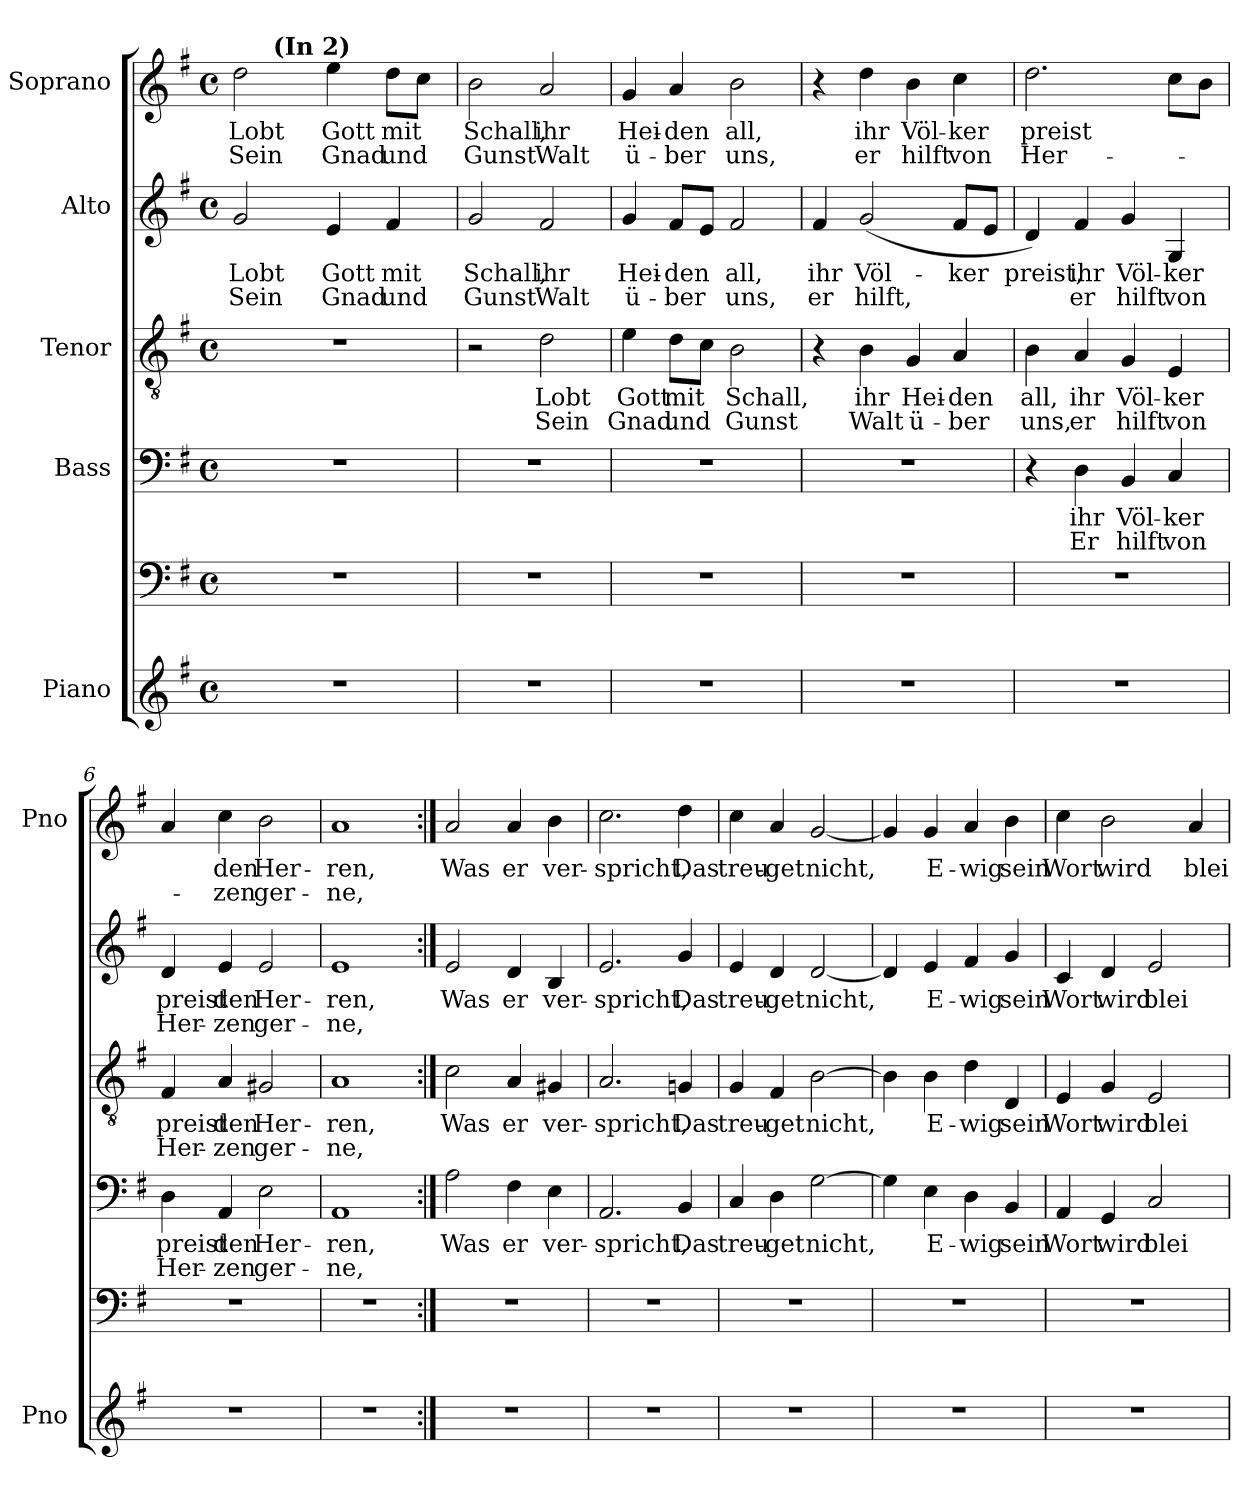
**kern	**kern	**kern	**text	**text	**kern	**text	**text	**kern	**text	**text	**kern	**text	**text
*part6	*part5	*part4	*part4	*part4	*part3	*part3	*part3	*part2	*part2	*part2	*part1	*part1	*part1
*staff6	*staff5	*staff4	*staff4	*staff4	*staff3	*staff3	*staff3	*staff2	*staff2	*staff2	*staff1	*staff1	*staff1
*I"Piano	*	*I"Bass	*	*	*I"Tenor	*	*	*I"Alto	*	*	*I"Soprano	*	*
*I'Pno	*	*	*	*	*	*	*	*	*	*	*I'Pno	*	*
*clefG2	*clefF4	*clefF4	*	*	*clefGv2	*	*	*clefG2	*	*	*clefG2	*	*
*k[f#]	*k[f#]	*k[f#]	*	*	*k[f#]	*	*	*k[f#]	*	*	*k[f#]	*	*
*G:	*G:	*G:	*	*	*G:	*	*	*G:	*	*	*G:	*	*
*M4/4	*M4/4	*M4/4	*	*	*M4/4	*	*	*M4/4	*	*	*M4/4	*	*
*met(c)	*met(c)	*met(c)	*	*	*met(c)	*	*	*met(c)	*	*	*met(c)	*	*
=1	=1	=1	=1	=1	=1	=1	=1	=1	=1	=1	=1	=1	=1
*	*	*	*	*	*	*	*	*	*	*	*^	*	*
1r	1r	1r	.	.	1r	.	.	2g/	Lobt	Sein	2dd\	8.ryy	Lobt	Sein
!	!	!	!	!	!	!	!	!	!	!	!	!LO:TX:a:B:t=(In 2)	!	!
.	.	.	.	.	.	.	.	.	.	.	.	2ryy	.	.
.	.	.	.	.	.	.	.	4e/	Gott	Gnad	4ee\	.	Gott	Gnad
.	.	.	.	.	.	.	.	.	.	.	.	4ryy	.	.
.	.	.	.	.	.	.	.	4f#/	mit	und	8dd\L	.	mit	und
.	.	.	.	.	.	.	.	.	.	.	8cc\J	.	.	.
.	.	.	.	.	.	.	.	.	.	.	.	16ryy	.	.
*	*	*	*	*	*	*	*	*	*	*	*v	*v	*	*
=2	=2	=2	=2	=2	=2	=2	=2	=2	=2	=2	=2	=2	=2
1r	1r	1r	.	.	2r	.	.	2g/	Schall,	Gunst	2b\	Schall,	Gunst
.	.	.	.	.	2d\	Lobt	Sein	2f#/	ihr	Walt	2a/	ihr	Walt
=3	=3	=3	=3	=3	=3	=3	=3	=3	=3	=3	=3	=3	=3
1r	1r	1r	.	.	4e\	Gott	Gnad	4g/	Hei-	ü-	4g/	Hei-	ü-
.	.	.	.	.	8d\L	mit	und	8f#/L	-den	-ber	4a/	-den	-ber
.	.	.	.	.	8c\J	.	.	8e/J	.	.	.	.	.
.	.	.	.	.	2B\	Schall,	Gunst	2f#/	all,	uns,	2b\	all,	uns,
=4	=4	=4	=4	=4	=4	=4	=4	=4	=4	=4	=4	=4	=4
1r	1r	1r	.	.	4r	.	.	4f#/	ihr	er	4r	.	.
.	.	.	.	.	4B\	ihr	Walt	(2g/	Völ-	hilft,	4dd\	ihr	er
.	.	.	.	.	4G/	Hei-	ü-	.	.	.	4b\	Völ-	hilft
.	.	.	.	.	4A/	-den	-ber	8f#/L	-ker	.	4cc\	-ker	von
.	.	.	.	.	.	.	.	8e/J	.	.	.	.	.
=5	=5	=5	=5	=5	=5	=5	=5	=5	=5	=5	=5	=5	=5
1r	1r	4r	.	.	4B\	all,	uns,	4d/)	preist,	.	2.dd\	preist	Her-
.	.	4D\	ihr	Er	4A/	ihr	er	4f#/	ihr	er	.	.	.
.	.	4BB/	Völ-	hilft	4G/	Völ-	hilft	4g/	Völ-	hilft	.	.	.
.	.	4C/	-ker	von	4E/	-ker	von	4G/	-ker	von	8cc\L	.	.
.	.	.	.	.	.	.	.	.	.	.	8b\J	.	.
=6	=6	=6	=6	=6	=6	=6	=6	=6	=6	=6	=6	=6	=6
1r	1r	4D\	preist	Her-	4F#/	preist	Her-	4d/	preist	Her-	4a/	.	.
.	.	4AA/	den	-zen	4A/	den	-zen	4e/	den	-zen	4cc\	den	-zen
.	.	2E\	Her-	ger-	2G#X/	Her-	ger-	2e/	Her-	ger-	2b\	Her-	ger-
=7	=7	=7	=7	=7	=7	=7	=7	=7	=7	=7	=7	=7	=7
1r	1r	1AA	-ren,	-ne,	1A	-ren,	-ne,	1e	-ren,	-ne,	1a	-ren,	-ne,
!!LO:LB:g=z
=8:|!	=8:|!	=8:|!	=8:|!	=8:|!	=8:|!	=8:|!	=8:|!	=8:|!	=8:|!	=8:|!	=8:|!	=8:|!	=8:|!
1r	1r	2A\	Was	.	2c\	Was	.	2e/	Was	.	2a/	Was	.
.	.	4F#\	er	.	4A/	er	.	4d/	er	.	4a/	er	.
.	.	4E\	ver-	.	4G#X/	ver-	.	4B/	ver-	.	4b\	ver-	.
=9	=9	=9	=9	=9	=9	=9	=9	=9	=9	=9	=9	=9	=9
1r	1r	2.AA/	-spricht,	.	2.A/	-spricht,	.	2.e/	-spricht,	.	2.cc\	-spricht,	.
.	.	4BB/	Das	.	4Gn/	Das	.	4g/	Das	.	4dd\	Das	.
=10	=10	=10	=10	=10	=10	=10	=10	=10	=10	=10	=10	=10	=10
1r	1r	4C/	treu-	.	4G/	treu-	.	4e/	treu-	.	4cc\	treu-	.
.	.	4D\	-get	.	4F#/	-get	.	4d/	-get	.	4a/	-get	.
.	.	[2G\	nicht,	.	[2B\	nicht,	.	[2d/	nicht,	.	[2g/	nicht,	.
=11	=11	=11	=11	=11	=11	=11	=11	=11	=11	=11	=11	=11	=11
1r	1r	4G\]	.	.	4B\]	.	.	4d/]	.	.	4g/]	.	.
.	.	4E\	E-	.	4B\	E-	.	4e/	E-	.	4g/	E-	.
.	.	4D\	-wig	.	4d\	-wig	.	4f#/	-wig	.	4a/	-wig	.
.	.	4BB/	sein	.	4D/	sein	.	4g/	sein	.	4b\	sein	.
=12	=12	=12	=12	=12	=12	=12	=12	=12	=12	=12	=12	=12	=12
1r	1r	4AA/	Wort	.	4E/	Wort	.	4c/	Wort	.	4cc\	Wort	.
.	.	4GG/	wird	.	4G/	wird	.	4d/	wird	.	2b\	wird	.
.	.	2C/	blei-	.	2E/	blei-	.	2e/	blei-	.	.	.	.
.	.	.	.	.	.	.	.	.	.	.	4a/	blei-	.
=	=	=	=	=	=	=	=	=	=	=	=	=	=
*-	*-	*-	*-	*-	*-	*-	*-	*-	*-	*-	*-	*-	*-
